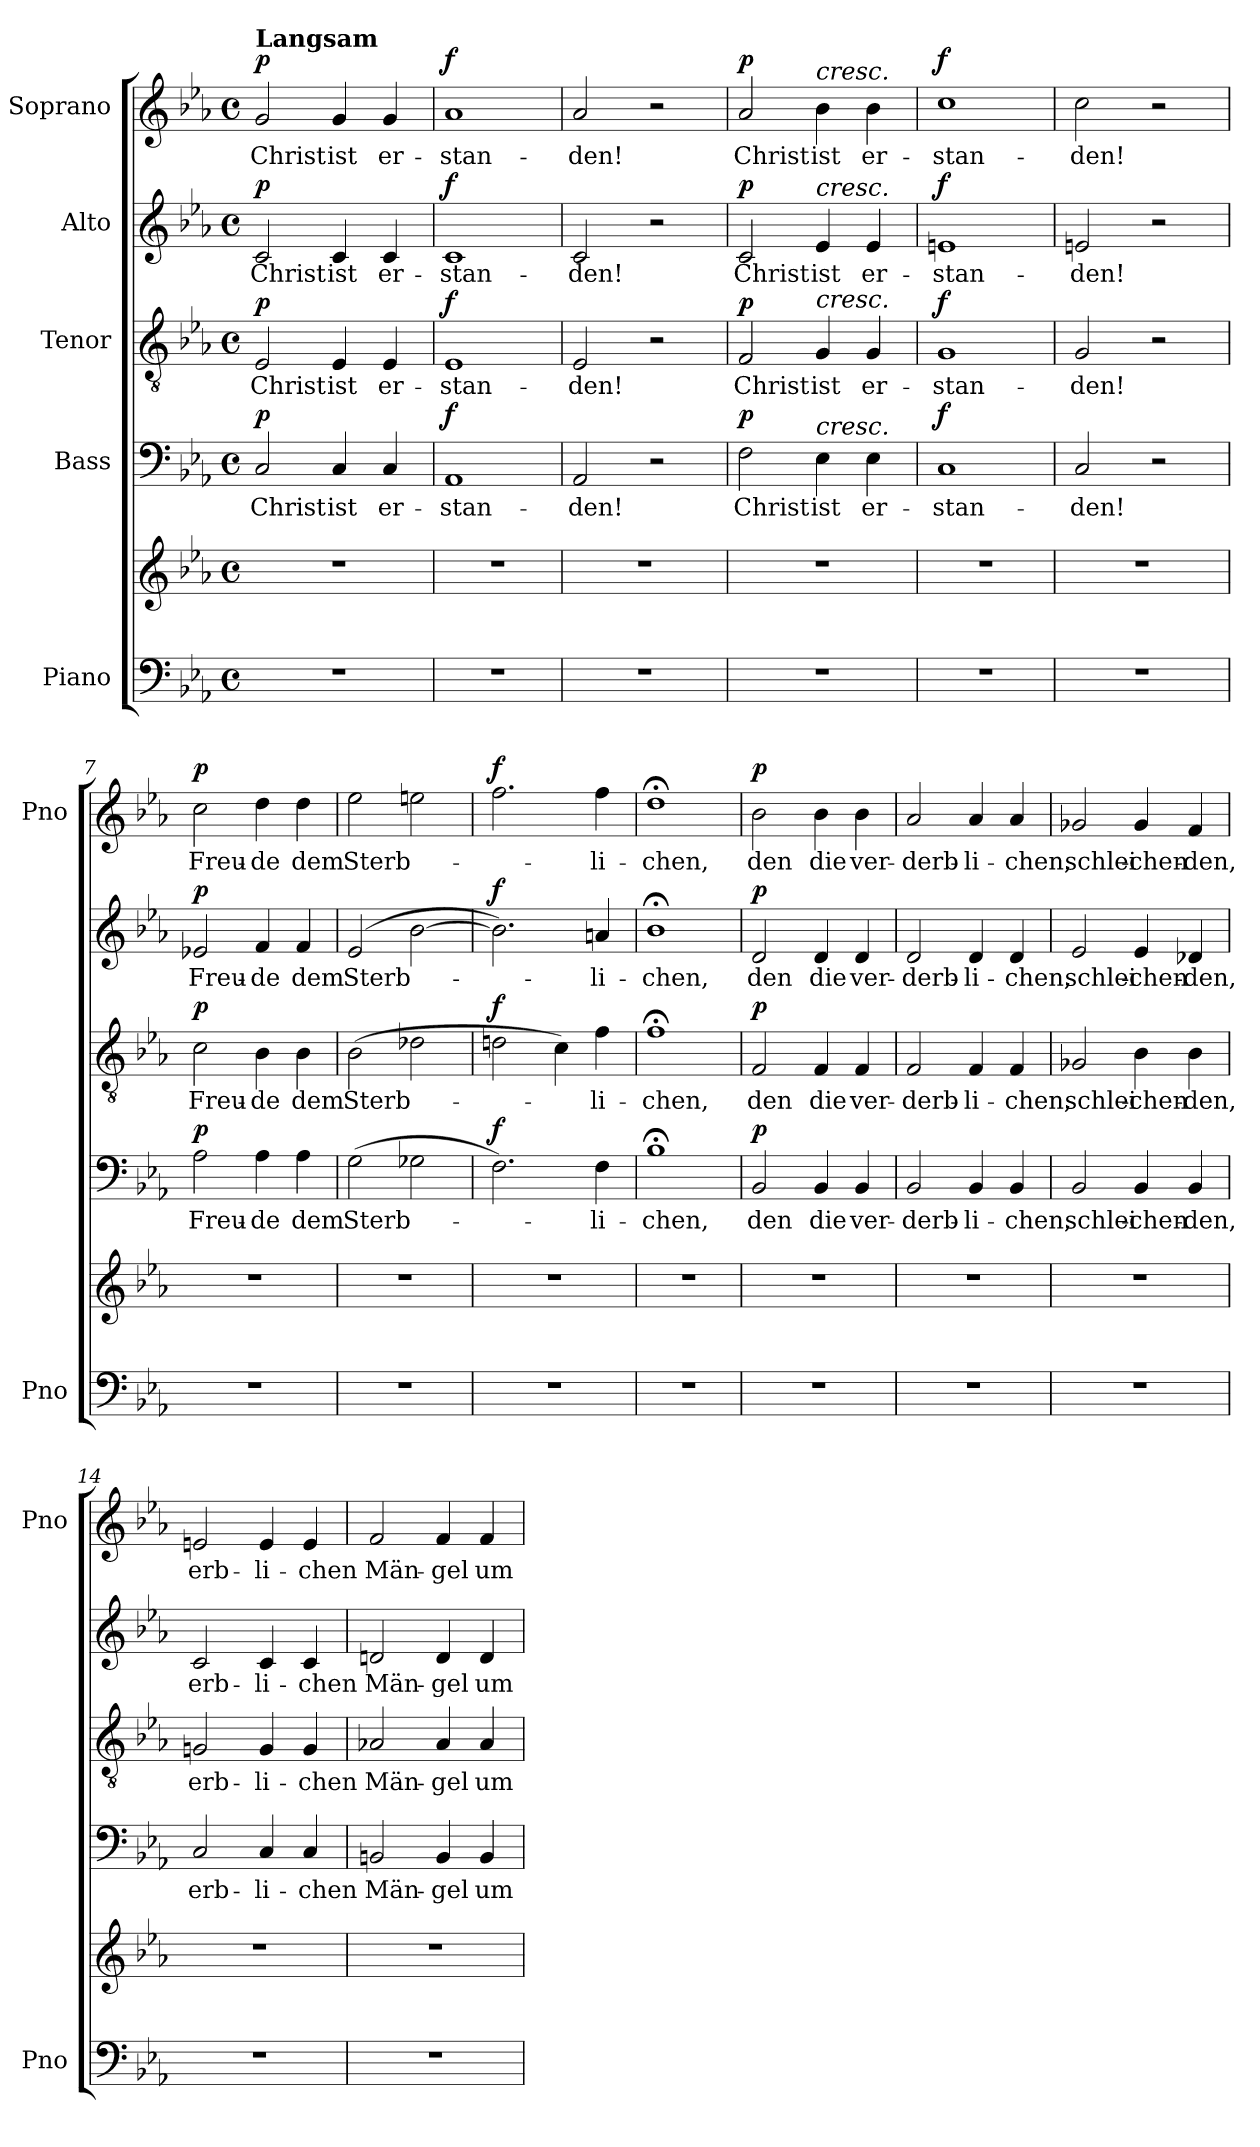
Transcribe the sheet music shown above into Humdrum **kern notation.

**kern	**kern	**kern	**text	**dynam	**kern	**text	**dynam	**kern	**text	**dynam	**kern	**text	**dynam
*part5	*part5	*part4	*part4	*part4	*part3	*part3	*part3	*part2	*part2	*part2	*part1	*part1	*part1
*staff6	*staff5	*staff4	*staff4	*staff4	*staff3	*staff3	*staff3	*staff2	*staff2	*staff2	*staff1	*staff1	*staff1
*I"Piano	*	*I"Bass	*	*	*I"Tenor	*	*	*I"Alto	*	*	*I"Soprano	*	*
*I'Pno	*	*	*	*	*	*	*	*	*	*	*I'Pno	*	*
*clefF4	*clefG2	*clefF4	*	*	*clefGv2	*	*	*clefG2	*	*	*clefG2	*	*
*k[b-e-a-]	*k[b-e-a-]	*k[b-e-a-]	*	*	*k[b-e-a-]	*	*	*k[b-e-a-]	*	*	*k[b-e-a-]	*	*
*c:	*c:	*c:	*	*	*c:	*	*	*c:	*	*	*c:	*	*
*M4/4	*M4/4	*M4/4	*	*	*M4/4	*	*	*M4/4	*	*	*M4/4	*	*
*met(c)	*met(c)	*met(c)	*	*	*met(c)	*	*	*met(c)	*	*	*met(c)	*	*
=1	=1	=1	=1	=1	=1	=1	=1	=1	=1	=1	=1	=1	=1
!	!	!	!	!	!	!	!	!	!	!	!LO:TX:a:B:t=Langsam	!	!
!	!	!	!LO:LY:b	!LO:DY:b	!	!LO:LY:b	!LO:DY:b	!	!LO:LY:b	!LO:DY:b	!	!LO:LY:b	!LO:DY:b
1r	1r	2C/	Christ	p	2E-/	Christ	p	2c/	Christ	p	2g/	Christ	p
!	!	!	!LO:LY:b	!	!	!LO:LY:b	!	!	!LO:LY:b	!	!	!LO:LY:b	!
.	.	4C/	ist	.	4E-/	ist	.	4c/	ist	.	4g/	ist	.
!	!	!	!LO:LY:b	!	!	!LO:LY:b	!	!	!LO:LY:b	!	!	!LO:LY:b	!
.	.	4C/	er-	.	4E-/	er-	.	4c/	er-	.	4g/	er-	.
=2	=2	=2	=2	=2	=2	=2	=2	=2	=2	=2	=2	=2	=2
!	!	!	!LO:LY:b	!LO:DY:b	!	!LO:LY:b	!LO:DY:b	!	!LO:LY:b	!LO:DY:b	!	!LO:LY:b	!LO:DY:b
1r	1r	1AA-	-stan-	f	1E-	-stan-	f	1c	-stan-	f	1a-	-stan-	f
=3	=3	=3	=3	=3	=3	=3	=3	=3	=3	=3	=3	=3	=3
!	!	!	!LO:LY:b	!	!	!LO:LY:b	!	!	!LO:LY:b	!	!	!LO:LY:b	!
1r	1r	2AA-/	-den!	.	2E-/	-den!	.	2c/	-den!	.	2a-/	-den!	.
.	.	2r	.	.	2r	.	.	2r	.	.	2r	.	.
=4	=4	=4	=4	=4	=4	=4	=4	=4	=4	=4	=4	=4	=4
!	!	!	!LO:LY:b	!LO:DY:b	!	!LO:LY:b	!LO:DY:b	!	!LO:LY:b	!LO:DY:b	!	!LO:LY:b	!LO:DY:b
1r	1r	2F\	Christ	p	2F/	Christ	p	2c/	Christ	p	2a-/	Christ	p
!	!	!	!	!	!	!	!	!	!	!	!LO:TX:a:i:t=cresc.	!	!
!	!	!	!	!	!	!	!	!LO:TX:a:i:t=cresc.	!	!	!	!	!
!	!	!	!	!	!LO:TX:a:i:t=cresc.	!	!	!	!	!	!	!	!
!	!	!LO:TX:a:i:t=cresc.	!	!	!	!	!	!	!	!	!	!	!
!	!	!	!LO:LY:b	!	!	!LO:LY:b	!	!	!LO:LY:b	!	!	!LO:LY:b	!
.	.	4E-\	ist	.	4G/	ist	.	4e-/	ist	.	4b-\	ist	.
!	!	!	!LO:LY:b	!	!	!LO:LY:b	!	!	!LO:LY:b	!	!	!LO:LY:b	!
.	.	4E-\	er-	.	4G/	er-	.	4e-/	er-	.	4b-\	er-	.
=5	=5	=5	=5	=5	=5	=5	=5	=5	=5	=5	=5	=5	=5
!	!	!	!LO:LY:b	!LO:DY:b	!	!LO:LY:b	!LO:DY:b	!	!LO:LY:b	!LO:DY:b	!	!LO:LY:b	!LO:DY:b
1r	1r	1C	-stan-	f	1G	-stan-	f	1en	-stan-	f	1cc	-stan-	f
=6	=6	=6	=6	=6	=6	=6	=6	=6	=6	=6	=6	=6	=6
!	!	!	!LO:LY:b	!	!	!LO:LY:b	!	!	!LO:LY:b	!	!	!LO:LY:b	!
1r	1r	2C/	-den!	.	2G/	-den!	.	2en/	-den!	.	2cc\	-den!	.
.	.	2r	.	.	2r	.	.	2r	.	.	2r	.	.
!!LO:PB:g=z
=7	=7	=7	=7	=7	=7	=7	=7	=7	=7	=7	=7	=7	=7
!	!	!	!LO:LY:b	!LO:DY:b	!	!LO:LY:b	!LO:DY:b	!	!LO:LY:b	!LO:DY:b	!	!LO:LY:b	!LO:DY:b
1r	1r	2A-\	Freu-	p	2c\	Freu-	p	2e-X/	Freu-	p	2cc\	Freu-	p
!	!	!	!LO:LY:b	!	!	!LO:LY:b	!	!	!LO:LY:b	!	!	!LO:LY:b	!
.	.	4A-\	-de	.	4B-\	-de	.	4f/	-de	.	4dd\	-de	.
!	!	!	!LO:LY:b	!	!	!LO:LY:b	!	!	!LO:LY:b	!	!	!LO:LY:b	!
.	.	4A-\	dem	.	4B-\	dem	.	4f/	dem	.	4dd\	dem	.
=8	=8	=8	=8	=8	=8	=8	=8	=8	=8	=8	=8	=8	=8
!	!	!	!LO:LY:b	!	!	!LO:LY:b	!	!	!LO:LY:b	!	!	!LO:LY:b	!
1r	1r	(>2G\	Sterb-	.	(>2B-\	Sterb-	.	(>2e-/	Sterb-	.	2ee-\	Sterb-	.
.	.	2G-X\	.	.	2d-X\	.	.	[2b-\	.	.	2een\	.	.
=9	=9	=9	=9	=9	=9	=9	=9	=9	=9	=9	=9	=9	=9
!	!	!	!	!LO:DY:b	!	!	!LO:DY:b	!	!	!LO:DY:b	!	!	!LO:DY:b
1r	1r	2.F\)	.	f	2dn\	.	f	2.b-\])	.	f	2.ff\	.	f
.	.	.	.	.	4c\)	.	.	.	.	.	.	.	.
!	!	!	!LO:LY:b	!	!	!LO:LY:b	!	!	!LO:LY:b	!	!	!LO:LY:b	!
.	.	4F\	-li-	.	4f\	-li-	.	4an/	-li-	.	4ff\	-li-	.
=10	=10	=10	=10	=10	=10	=10	=10	=10	=10	=10	=10	=10	=10
!	!	!	!LO:LY:b	!	!	!LO:LY:b	!	!	!LO:LY:b	!	!	!LO:LY:b	!
1r	1r	1B-;<	-chen,	.	1f;<	-chen,	.	1b-;<	-chen,	.	1dd;<	-chen,	.
=11	=11	=11	=11	=11	=11	=11	=11	=11	=11	=11	=11	=11	=11
!	!	!	!LO:LY:b	!LO:DY:b	!	!LO:LY:b	!LO:DY:b	!	!LO:LY:b	!LO:DY:b	!	!LO:LY:b	!LO:DY:b
1r	1r	2BB-/	den	p	2F/	den	p	2d/	den	p	2b-\	den	p
!	!	!	!LO:LY:b	!	!	!LO:LY:b	!	!	!LO:LY:b	!	!	!LO:LY:b	!
.	.	4BB-/	die	.	4F/	die	.	4d/	die	.	4b-\	die	.
!	!	!	!LO:LY:b	!	!	!LO:LY:b	!	!	!LO:LY:b	!	!	!LO:LY:b	!
.	.	4BB-/	ver-	.	4F/	ver-	.	4d/	ver-	.	4b-\	ver-	.
=12	=12	=12	=12	=12	=12	=12	=12	=12	=12	=12	=12	=12	=12
!	!	!	!LO:LY:b	!	!	!LO:LY:b	!	!	!LO:LY:b	!	!	!LO:LY:b	!
1r	1r	2BB-/	-derb-	.	2F/	-derb-	.	2d/	-derb-	.	2a-/	-derb-	.
!	!	!	!LO:LY:b	!	!	!LO:LY:b	!	!	!LO:LY:b	!	!	!LO:LY:b	!
.	.	4BB-/	-li-	.	4F/	-li-	.	4d/	-li-	.	4a-/	-li-	.
!	!	!	!LO:LY:b	!	!	!LO:LY:b	!	!	!LO:LY:b	!	!	!LO:LY:b	!
.	.	4BB-/	-chen,	.	4F/	-chen,	.	4d/	-chen,	.	4a-/	-chen,	.
!!LO:PB:g=z
=13	=13	=13	=13	=13	=13	=13	=13	=13	=13	=13	=13	=13	=13
!	!	!	!LO:LY:b	!	!	!LO:LY:b	!	!	!LO:LY:b	!	!	!LO:LY:b	!
1r	1r	2BB-/	schlei-	.	2G-X/	schlei-	.	2e-/	schlei-	.	2g-X/	schlei-	.
!	!	!	!LO:LY:b	!	!	!LO:LY:b	!	!	!LO:LY:b	!	!	!LO:LY:b	!
.	.	4BB-/	-chen-	.	4B-\	-chen-	.	4e-/	-chen-	.	4g-/	-chen-	.
!	!	!	!LO:LY:b	!	!	!LO:LY:b	!	!	!LO:LY:b	!	!	!LO:LY:b	!
.	.	4BB-/	-den,	.	4B-\	-den,	.	4d-X/	-den,	.	4f/	-den,	.
=14	=14	=14	=14	=14	=14	=14	=14	=14	=14	=14	=14	=14	=14
!	!	!	!LO:LY:b	!	!	!LO:LY:b	!	!	!LO:LY:b	!	!	!LO:LY:b	!
1r	1r	2C/	erb-	.	2Gn/	erb-	.	2c/	erb-	.	2en/	erb-	.
!	!	!	!LO:LY:b	!	!	!LO:LY:b	!	!	!LO:LY:b	!	!	!LO:LY:b	!
.	.	4C/	-li-	.	4G/	-li-	.	4c/	-li-	.	4e/	-li-	.
!	!	!	!LO:LY:b	!	!	!LO:LY:b	!	!	!LO:LY:b	!	!	!LO:LY:b	!
.	.	4C/	-chen	.	4G/	-chen	.	4c/	-chen	.	4e/	-chen	.
=15	=15	=15	=15	=15	=15	=15	=15	=15	=15	=15	=15	=15	=15
!	!	!	!LO:LY:b	!	!	!LO:LY:b	!	!	!LO:LY:b	!	!	!LO:LY:b	!
1r	1r	2BBn/	Män-	.	2A-X/	Män-	.	2dn/	Män-	.	2f/	Män-	.
!	!	!	!LO:LY:b	!	!	!LO:LY:b	!	!	!LO:LY:b	!	!	!LO:LY:b	!
.	.	4BB/	-gel	.	4A-/	-gel	.	4d/	-gel	.	4f/	-gel	.
!	!	!	!LO:LY:b	!	!	!LO:LY:b	!	!	!LO:LY:b	!	!	!LO:LY:b	!
.	.	4BB/	um-	.	4A-/	um-	.	4d/	um-	.	4f/	um-	.
=	=	=	=	=	=	=	=	=	=	=	=	=	=
*-	*-	*-	*-	*-	*-	*-	*-	*-	*-	*-	*-	*-	*-
